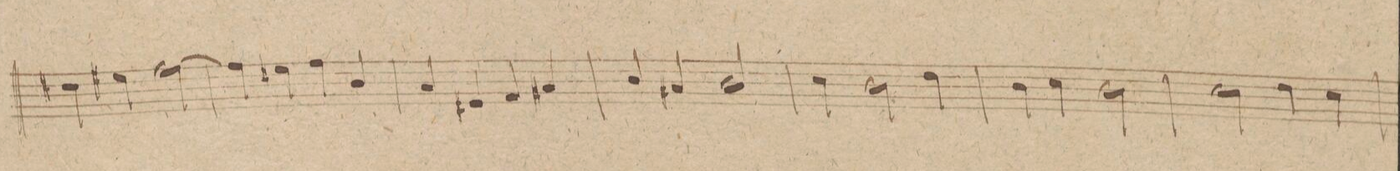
**kern	**dynam
*I"Oboi 1mo	*
*clefG2	*
*k[f#c#g#]	*
*met(c|)	*
*M2/2	*
4dd#X\	.
4ee#X\	.
[2ff#\	.
=248	=248
4ff#\]	.
4ee#X\	.
4ff#\	.
4b\	.
=249	=249
4a/	.
4e#X/	.
4f#/	.
4a#X/	.
=250	=250
4b/	.
4a#X/	.
2b/	.
=251	=251
4cc#\	.
2b\	.
4dd\	.
=252	=252
4b\	.
4cc#\	.
2b\	.
=253	=253
2cc#\	.
4dd\	.
4cc#\	.
=254	=254
*-	*-
